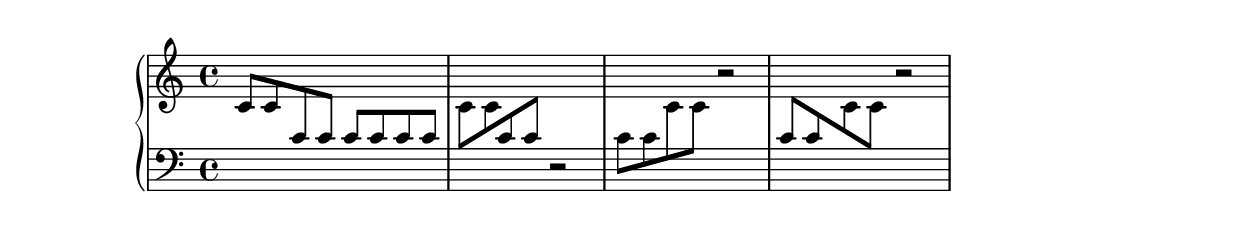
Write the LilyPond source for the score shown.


\version "2.7.32"
\header{
texidoc="
Beams can be typeset over fixed distance aligned staves, beam
beautification does not really work, but knees do. Beams should be
behave well, wherever the switching point is.
"
}

\context PianoStaff <<
  \context Staff = "one" \relative c'{
    \stemUp  c8[ c \change Staff=two \stemUp c c]
    c[ c c c]
    \change Staff=one
    \stemDown  c8[ c \change Staff=two \stemUp c c]
    r2
    \stemDown  c8[ c \change Staff=one \stemDown c c]
    r2
    \change Staff=two
    \stemUp  c8[ c \change Staff=one \stemDown c c]
    r2
  }
  \context Staff = "two" \relative c'{
    \clef bass
    s1
    s1
    s1
    s1
  }
>>


